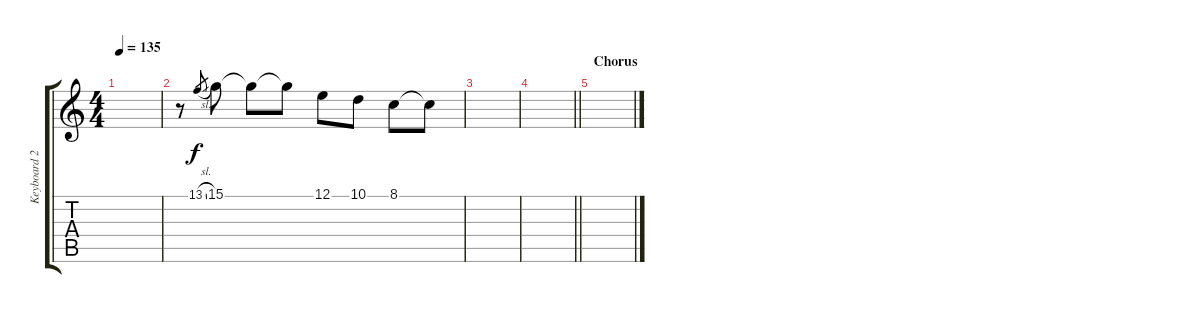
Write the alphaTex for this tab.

\track ("Keyboard 2" "Keyboard 2") {instrument pad2warm}
\staff {score tabs}
\tuning (E4 B3 G3 D3 A2 E2) {hide}
\ts (4 4)
\tempo 135
\clef g2
\ks c
|
r.8 13.1{sl}.8{gr} 15.1.8 15.1{t}.8 15.1{t}.8 12.1.8 10.1.8 8.1.8 8.1{t}.8 |
|
\barLineRight lightlight
|
\section ("" "Chorus")
